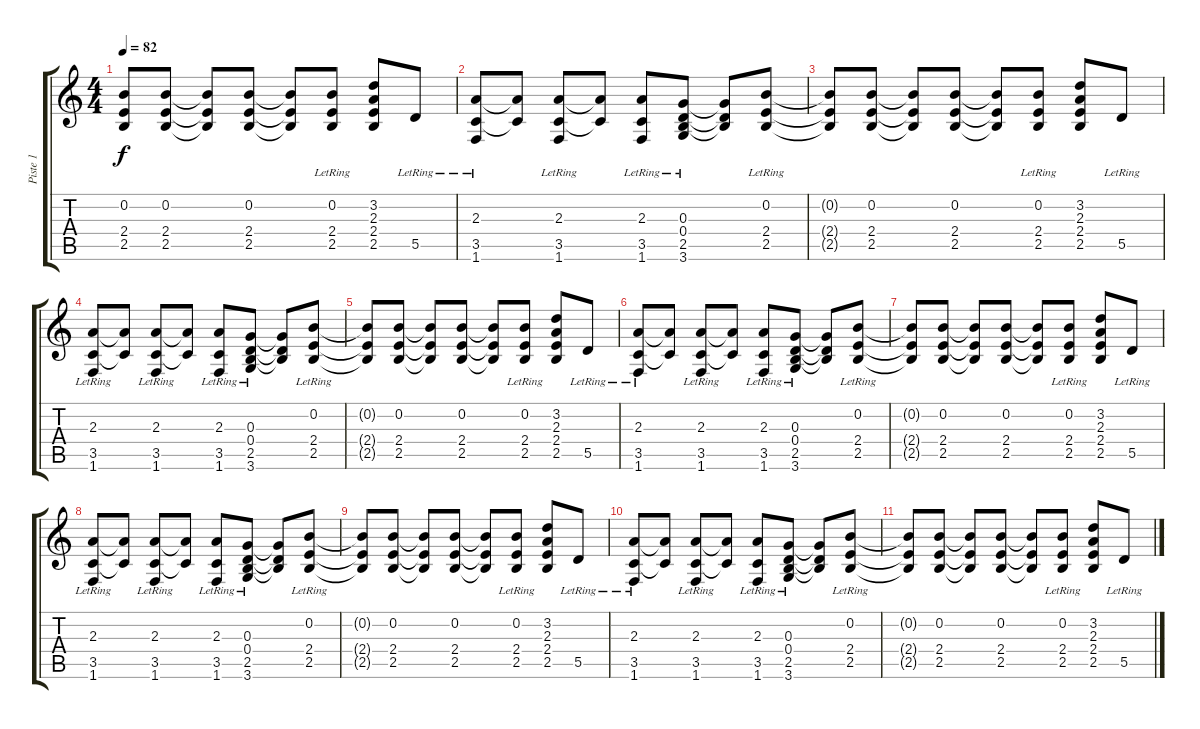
\track ("Piste 1" "Piste 1") {instrument electricguitarmuted}
\staff {score tabs}
\tuning (E4 B3 G3 D3 A2 E2) {hide}
\ts (4 4)
\tempo 82
\clef g2
\ks c
(0.2{t} 2.4{t} 2.5{t}).8{dy f} (0.2 2.4 2.5).8 (0.2{t} 2.4{t} 2.5{t}).8 (0.2 2.4 2.5).8 (0.2{t} 2.4{t} 2.5{t}).8 (0.2 2.4{lr} 2.5{lr}).8 (3.2 2.3 2.4 2.5).8 5.5{lr}.8 |
(2.3 3.5{lr} 1.6).8 (2.3{t} 3.5{t}).8 (2.3 3.5{lr} 1.6).8 (2.3{t} 3.5{t}).8 (2.3 3.5{lr} 1.6).8 (0.3{lr} 0.4{lr} 2.5{lr} 3.6).8 (0.3{t} 0.4{t} 2.5{t}).8 (0.2 2.4{lr} 2.5{lr}).8 |
(0.2{t} 2.4{t} 2.5{t}).8 (0.2 2.4 2.5).8 (0.2{t} 2.4{t} 2.5{t}).8 (0.2 2.4 2.5).8 (0.2{t} 2.4{t} 2.5{t}).8 (0.2 2.4{lr} 2.5{lr}).8 (3.2 2.3 2.4 2.5).8 5.5{lr}.8 |
(2.3 3.5{lr} 1.6).8 (2.3{t} 3.5{t}).8 (2.3 3.5{lr} 1.6).8 (2.3{t} 3.5{t}).8 (2.3 3.5{lr} 1.6).8 (0.3{lr} 0.4{lr} 2.5{lr} 3.6).8 (0.3{t} 0.4{t} 2.5{t}).8 (0.2 2.4{lr} 2.5{lr}).8 |
(0.2{t} 2.4{t} 2.5{t}).8 (0.2 2.4 2.5).8 (0.2{t} 2.4{t} 2.5{t}).8 (0.2 2.4 2.5).8 (0.2{t} 2.4{t} 2.5{t}).8 (0.2 2.4{lr} 2.5{lr}).8 (3.2 2.3 2.4 2.5).8 5.5{lr}.8 |
(2.3 3.5{lr} 1.6).8 (2.3{t} 3.5{t}).8 (2.3 3.5{lr} 1.6).8 (2.3{t} 3.5{t}).8 (2.3 3.5{lr} 1.6).8 (0.3{lr} 0.4{lr} 2.5{lr} 3.6).8 (0.3{t} 0.4{t} 2.5{t}).8 (0.2 2.4{lr} 2.5{lr}).8 |
(0.2{t} 2.4{t} 2.5{t}).8 (0.2 2.4 2.5).8 (0.2{t} 2.4{t} 2.5{t}).8 (0.2 2.4 2.5).8 (0.2{t} 2.4{t} 2.5{t}).8 (0.2 2.4{lr} 2.5{lr}).8 (3.2 2.3 2.4 2.5).8 5.5{lr}.8 |
(2.3 3.5{lr} 1.6).8 (2.3{t} 3.5{t}).8 (2.3 3.5{lr} 1.6).8 (2.3{t} 3.5{t}).8 (2.3 3.5{lr} 1.6).8 (0.3{lr} 0.4{lr} 2.5{lr} 3.6).8 (0.3{t} 0.4{t} 2.5{t}).8 (0.2 2.4{lr} 2.5{lr}).8 |
(0.2{t} 2.4{t} 2.5{t}).8 (0.2 2.4 2.5).8 (0.2{t} 2.4{t} 2.5{t}).8 (0.2 2.4 2.5).8 (0.2{t} 2.4{t} 2.5{t}).8 (0.2 2.4{lr} 2.5{lr}).8 (3.2 2.3 2.4 2.5).8 5.5{lr}.8 |
(2.3 3.5{lr} 1.6).8 (2.3{t} 3.5{t}).8 (2.3 3.5{lr} 1.6).8 (2.3{t} 3.5{t}).8 (2.3 3.5{lr} 1.6).8 (0.3{lr} 0.4{lr} 2.5{lr} 3.6).8 (0.3{t} 0.4{t} 2.5{t}).8 (0.2 2.4{lr} 2.5{lr}).8 |
(0.2{t} 2.4{t} 2.5{t}).8 (0.2 2.4 2.5).8 (0.2{t} 2.4{t} 2.5{t}).8 (0.2 2.4 2.5).8 (0.2{t} 2.4{t} 2.5{t}).8 (0.2 2.4{lr} 2.5{lr}).8 (3.2 2.3 2.4 2.5).8 5.5{lr}.8
